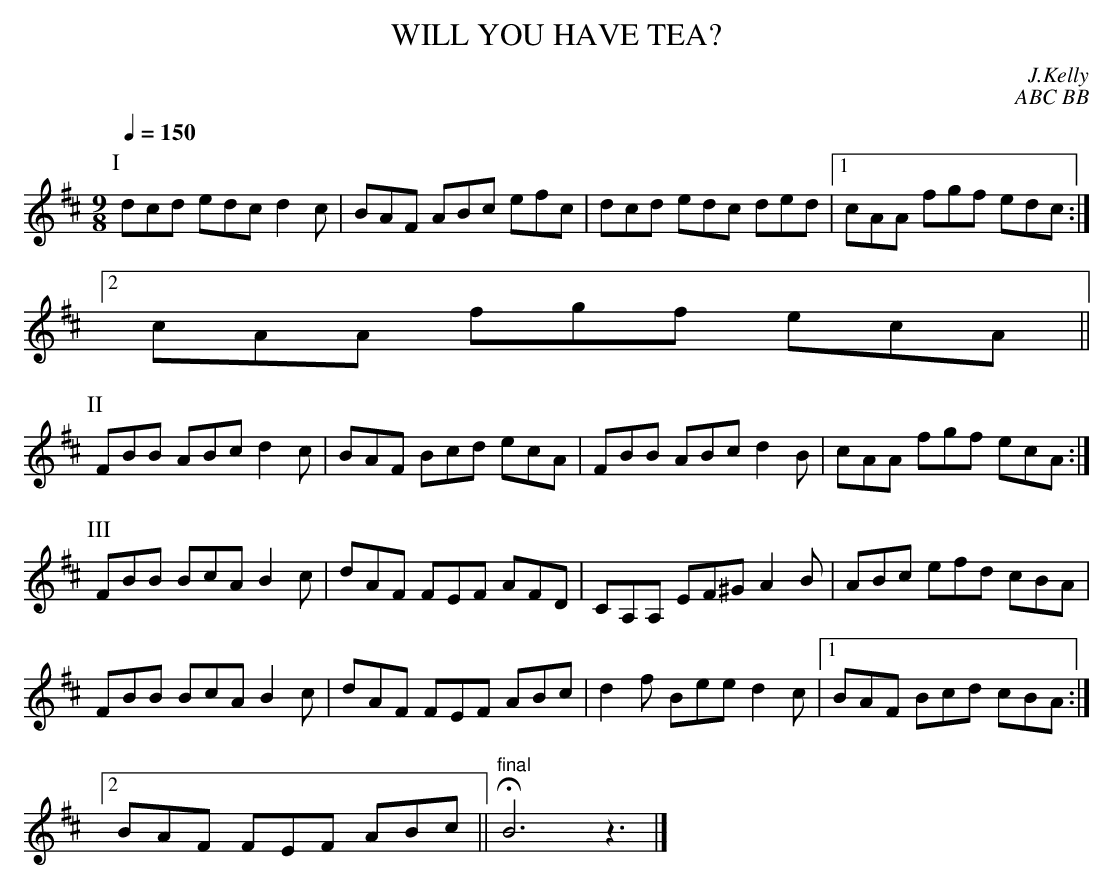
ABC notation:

X:1
T:WILL YOU HAVE TEA?
C:J.Kelly
C:ABC BB
M:9/8
L:1/8
Q:1/4=150
K:Bm
P:I
dcd edc d2c|BAF ABc efc|dcd edc ded|1 cAA fgf edc:|
[2 cAA fgf ecA||
P:II
FBB ABc d2c|BAF Bcd ecA|FBB ABc d2B|cAA fgf ecA:|
P:III
FBB BcA B2c|dAF FEF AFD|CA,A, EF^G A2B|ABc efd cBA|
FBB BcA B2c|dAF FEF ABc|d2f Bee d2c|1 BAF Bcd cBA:|
[2 BAF FEF ABc||"final"HB6z3|]
